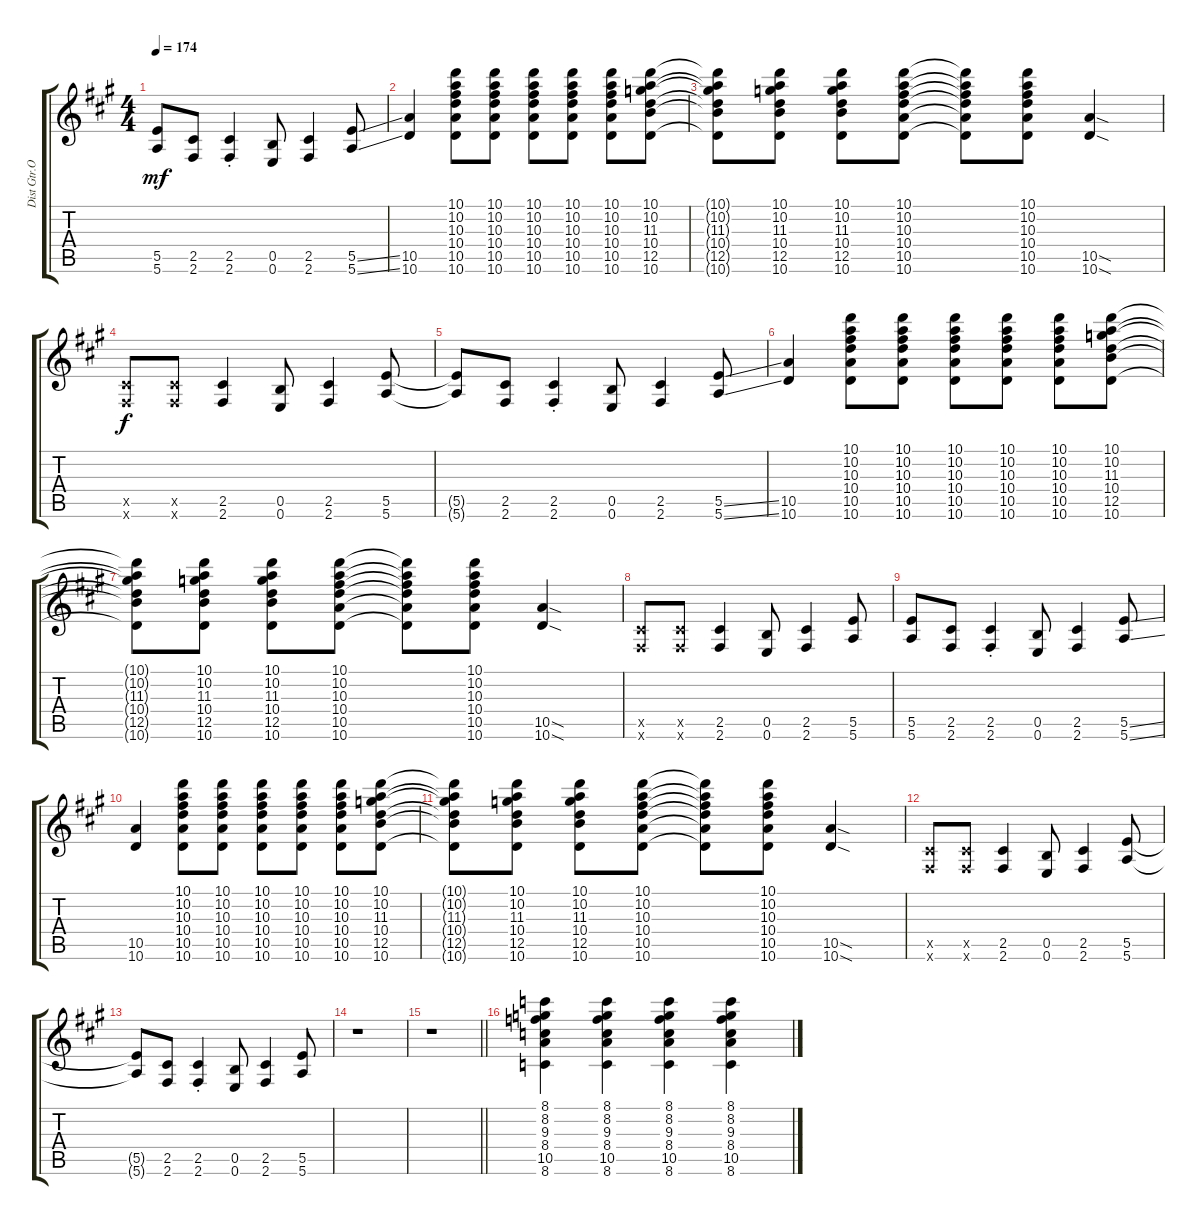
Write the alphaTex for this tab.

\track ("Dist Gtr.Open E Tuning" "Dist Gtr.O") {instrument distortionguitar}
\staff {score tabs}
\tuning (E4 B3 Ab3 E3 B2 E2) {hide}
\ts (4 4)
\tempo 174
\clef g2
\ks a
(5.5{t} 5.6{t}).8{dy mf} (2.5 2.6).8 (2.5{st} 2.6{st}).4 (0.5 0.6).8 (2.5 2.6).4 (5.5{ss} 5.6{ss}).8 |
(10.5 10.6).4 (10.1 10.2 10.3 10.4 10.5 10.6).8 (10.1 10.2 10.3 10.4 10.5 10.6).8 (10.1 10.2 10.3 10.4 10.5 10.6).8 (10.1 10.2 10.3 10.4 10.5 10.6).8 (10.1 10.2 10.3 10.4 10.5 10.6).8 (10.1 10.2 11.3 10.4 12.5 10.6).8 |
(10.1{t} 10.2{t} 11.3{t} 10.4{t} 12.5{t} 10.6{t}).8 (10.1 10.2 11.3 10.4 12.5 10.6).8 (10.1 10.2 11.3 10.4 12.5 10.6).8 (10.1 10.2 10.3 10.4 10.5 10.6).8 (10.1{t} 10.2{t} 10.3{t} 10.4{t} 10.5{t} 10.6{t}).8 (10.1 10.2 10.3 10.4 10.5 10.6).8 (10.5{sod} 10.6{sod}).4 |
(2.5{x} 2.6{x}).8{dy f} (2.5{x} 2.6{x}).8 (2.5 2.6).4 (0.5 0.6).8 (2.5 2.6).4 (5.5 5.6).8 |
(5.5{t} 5.6{t}).8 (2.5 2.6).8 (2.5{st} 2.6{st}).4 (0.5 0.6).8 (2.5 2.6).4 (5.5{ss} 5.6{ss}).8 |
(10.5 10.6).4 (10.1 10.2 10.3 10.4 10.5 10.6).8 (10.1 10.2 10.3 10.4 10.5 10.6).8 (10.1 10.2 10.3 10.4 10.5 10.6).8 (10.1 10.2 10.3 10.4 10.5 10.6).8 (10.1 10.2 10.3 10.4 10.5 10.6).8 (10.1 10.2 11.3 10.4 12.5 10.6).8 |
(10.1{t} 10.2{t} 11.3{t} 10.4{t} 12.5{t} 10.6{t}).8 (10.1 10.2 11.3 10.4 12.5 10.6).8 (10.1 10.2 11.3 10.4 12.5 10.6).8 (10.1 10.2 10.3 10.4 10.5 10.6).8 (10.1{t} 10.2{t} 10.3{t} 10.4{t} 10.5{t} 10.6{t}).8 (10.1 10.2 10.3 10.4 10.5 10.6).8 (10.5{sod} 10.6{sod}).4 |
(2.5{x} 2.6{x}).8 (2.5{x} 2.6{x}).8 (2.5 2.6).4 (0.5 0.6).8 (2.5 2.6).4 (5.5 5.6).8 |
(5.5 5.6).8 (2.5 2.6).8 (2.5{st} 2.6{st}).4 (0.5 0.6).8 (2.5 2.6).4 (5.5{ss} 5.6{ss}).8 |
(10.5 10.6).4 (10.1 10.2 10.3 10.4 10.5 10.6).8 (10.1 10.2 10.3 10.4 10.5 10.6).8 (10.1 10.2 10.3 10.4 10.5 10.6).8 (10.1 10.2 10.3 10.4 10.5 10.6).8 (10.1 10.2 10.3 10.4 10.5 10.6).8 (10.1 10.2 11.3 10.4 12.5 10.6).8 |
(10.1{t} 10.2{t} 11.3{t} 10.4{t} 12.5{t} 10.6{t}).8 (10.1 10.2 11.3 10.4 12.5 10.6).8 (10.1 10.2 11.3 10.4 12.5 10.6).8 (10.1 10.2 10.3 10.4 10.5 10.6).8 (10.1{t} 10.2{t} 10.3{t} 10.4{t} 10.5{t} 10.6{t}).8 (10.1 10.2 10.3 10.4 10.5 10.6).8 (10.5{sod} 10.6{sod}).4 |
(2.5{x} 2.6{x}).8 (2.5{x} 2.6{x}).8 (2.5 2.6).4 (0.5 0.6).8 (2.5 2.6).4 (5.5 5.6).8 |
(5.5{t} 5.6{t}).8 (2.5 2.6).8 (2.5{st} 2.6{st}).4 (0.5 0.6).8 (2.5 2.6).4 (5.5 5.6).8 |
r.1 |
\barLineRight lightlight
r.1 |
(8.1 8.2 9.3 8.4 10.5 8.6).4 (8.1 8.2 9.3 8.4 10.5 8.6).4 (8.1 8.2 9.3 8.4 10.5 8.6).4 (8.1 8.2 9.3 8.4 10.5 8.6).4
